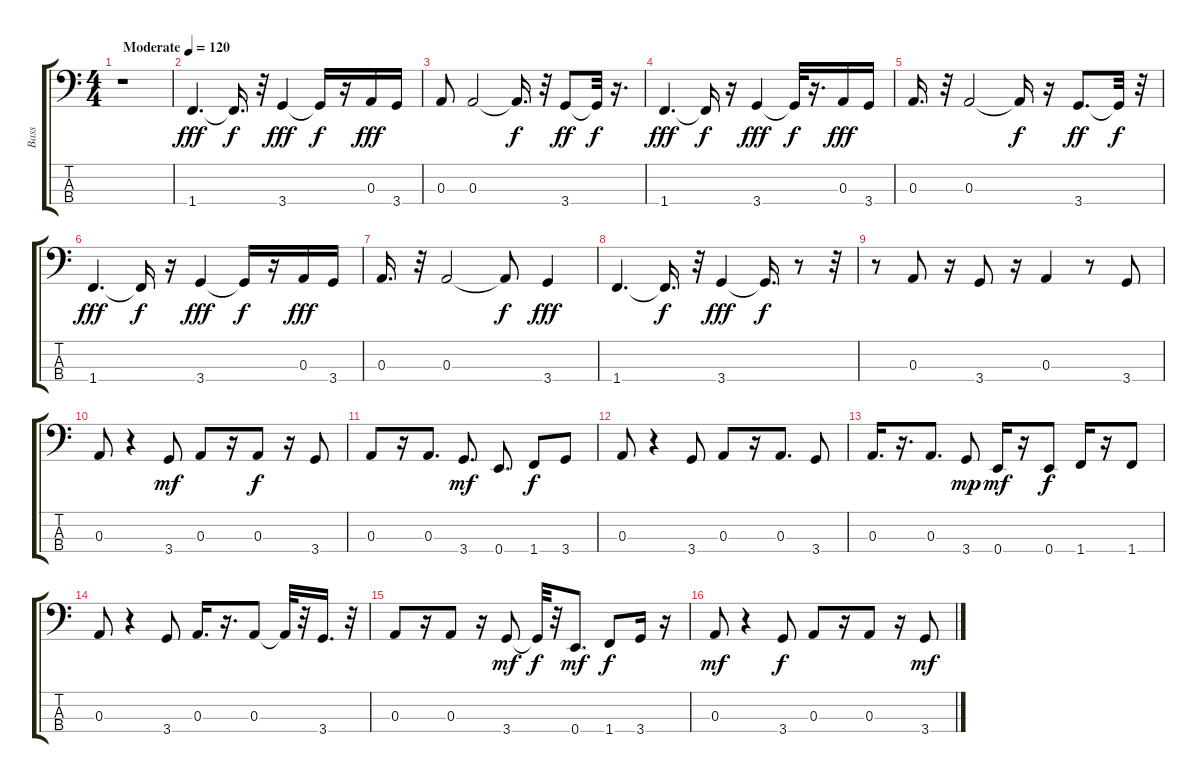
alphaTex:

\track ("Bass" "Bass") {instrument synthbass2}
\staff {score tabs}
\tuning (G2 D2 A1 E1) {hide}
\ts (4 4)
\tempo (120 "Moderate")
\clef f4
\ks c
r.1{dy fff instrument synthbass2} |
1.4.4{d} 1.4{t}.16{d dy f} r.32 3.4.4{dy fff} 3.4{t}.16{dy f} r.16 0.3.16{dy fff} 3.4.16 |
0.3.8 0.3.2 0.3{t}.16{d dy f} r.32 3.4.8{dy ff} 3.4{t}.32{dy f} r.16{d} |
1.4.4{d dy fff} 1.4{t}.16{dy f} r.16 3.4.4{dy fff} 3.4{t}.32{dy f} r.16{d} 0.3.16{dy fff} 3.4.16 |
0.3.16{d} r.32 0.3.2 0.3{t}.16{dy f} r.16 3.4.8{d dy ff} 3.4{t}.32{dy f} r.32 |
1.4.4{d dy fff} 1.4{t}.16{dy f} r.16 3.4.4{dy fff} 3.4{t}.16{dy f} r.16 0.3.16{dy fff} 3.4.16 |
0.3.16{d} r.32 0.3.2 0.3{t}.8{dy f} 3.4.4{dy fff} |
1.4.4{d} 1.4{t}.16{d dy f} r.32 3.4.4{dy fff} 3.4{t}.16{d dy f} r.8 r.32 |
r.8 0.3.8 r.16 3.4.8 r.16 0.3.4 r.8 3.4.8 |
0.3.8 r.4 3.4.8{dy mf} 0.3.8 r.16 0.3.8{dy f} r.16 3.4.8 |
0.3.8 r.16 0.3.8{d} 3.4.8{d dy mf} 0.4.8{d} 1.4.8{dy f} 3.4.8 |
0.3.8 r.4 3.4.8 0.3.8 r.16 0.3.8{d} 3.4.8 |
0.3.16{d} r.16{d} 0.3.8{d} 3.4.8{dy mp} 0.4.16{dy mf} r.16 0.4.8{dy f} 1.4.16 r.16 1.4.8 |
0.3.8 r.4 3.4.8 0.3.16{d} r.16{d} 0.3.8 0.3{t}.32 r.32 3.4.16{d} r.32 |
0.3.8 r.16 0.3.8 r.16 3.4.8{dy mf} 3.4{t}.32{dy f} r.32 0.4.8{d dy mf} 1.4.8{dy f} 3.4.16 r.16 |
0.3.8{dy mf} r.4 3.4.8{dy f} 0.3.8 r.16 0.3.8 r.16 3.4.8{dy mf}
